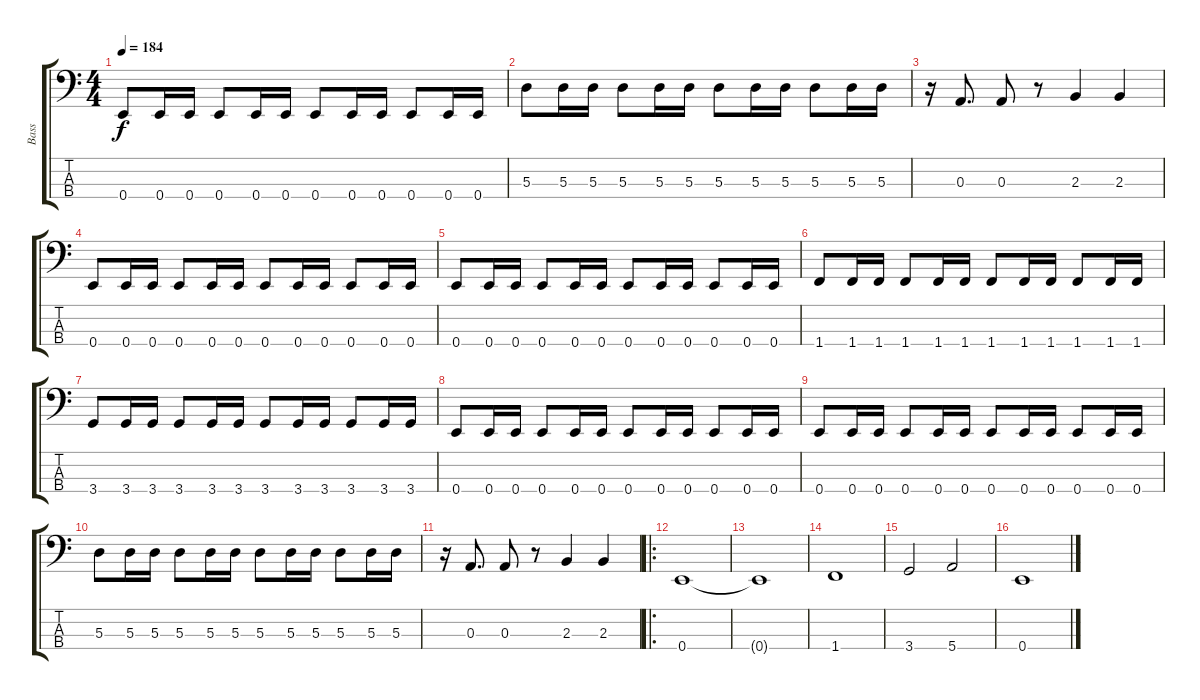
\track ("Bass" "Bass") {instrument electricbasspick}
\staff {score tabs}
\tuning (G2 D2 A1 E1) {hide}
\ts (4 4)
\tempo 184
\clef f4
\ks c
0.4.8{dy f} 0.4.16 0.4.16 0.4.8 0.4.16 0.4.16 0.4.8 0.4.16 0.4.16 0.4.8 0.4.16 0.4.16 |
5.3.8 5.3.16 5.3.16 5.3.8 5.3.16 5.3.16 5.3.8 5.3.16 5.3.16 5.3.8 5.3.16 5.3.16 |
r.16 0.3.8{d} 0.3.8 r.8 2.3.4 2.3.4 |
0.4.8 0.4.16 0.4.16 0.4.8 0.4.16 0.4.16 0.4.8 0.4.16 0.4.16 0.4.8 0.4.16 0.4.16 |
0.4.8 0.4.16 0.4.16 0.4.8 0.4.16 0.4.16 0.4.8 0.4.16 0.4.16 0.4.8 0.4.16 0.4.16 |
1.4.8 1.4.16 1.4.16 1.4.8 1.4.16 1.4.16 1.4.8 1.4.16 1.4.16 1.4.8 1.4.16 1.4.16 |
3.4.8 3.4.16 3.4.16 3.4.8 3.4.16 3.4.16 3.4.8 3.4.16 3.4.16 3.4.8 3.4.16 3.4.16 |
0.4.8 0.4.16 0.4.16 0.4.8 0.4.16 0.4.16 0.4.8 0.4.16 0.4.16 0.4.8 0.4.16 0.4.16 |
0.4.8 0.4.16 0.4.16 0.4.8 0.4.16 0.4.16 0.4.8 0.4.16 0.4.16 0.4.8 0.4.16 0.4.16 |
5.3.8 5.3.16 5.3.16 5.3.8 5.3.16 5.3.16 5.3.8 5.3.16 5.3.16 5.3.8 5.3.16 5.3.16 |
r.16 0.3.8{d} 0.3.8 r.8 2.3.4 2.3.4 |
\ro
0.4.1 |
0.4{t}.1 |
1.4.1 |
3.4.2 5.4.2 |
0.4.1
